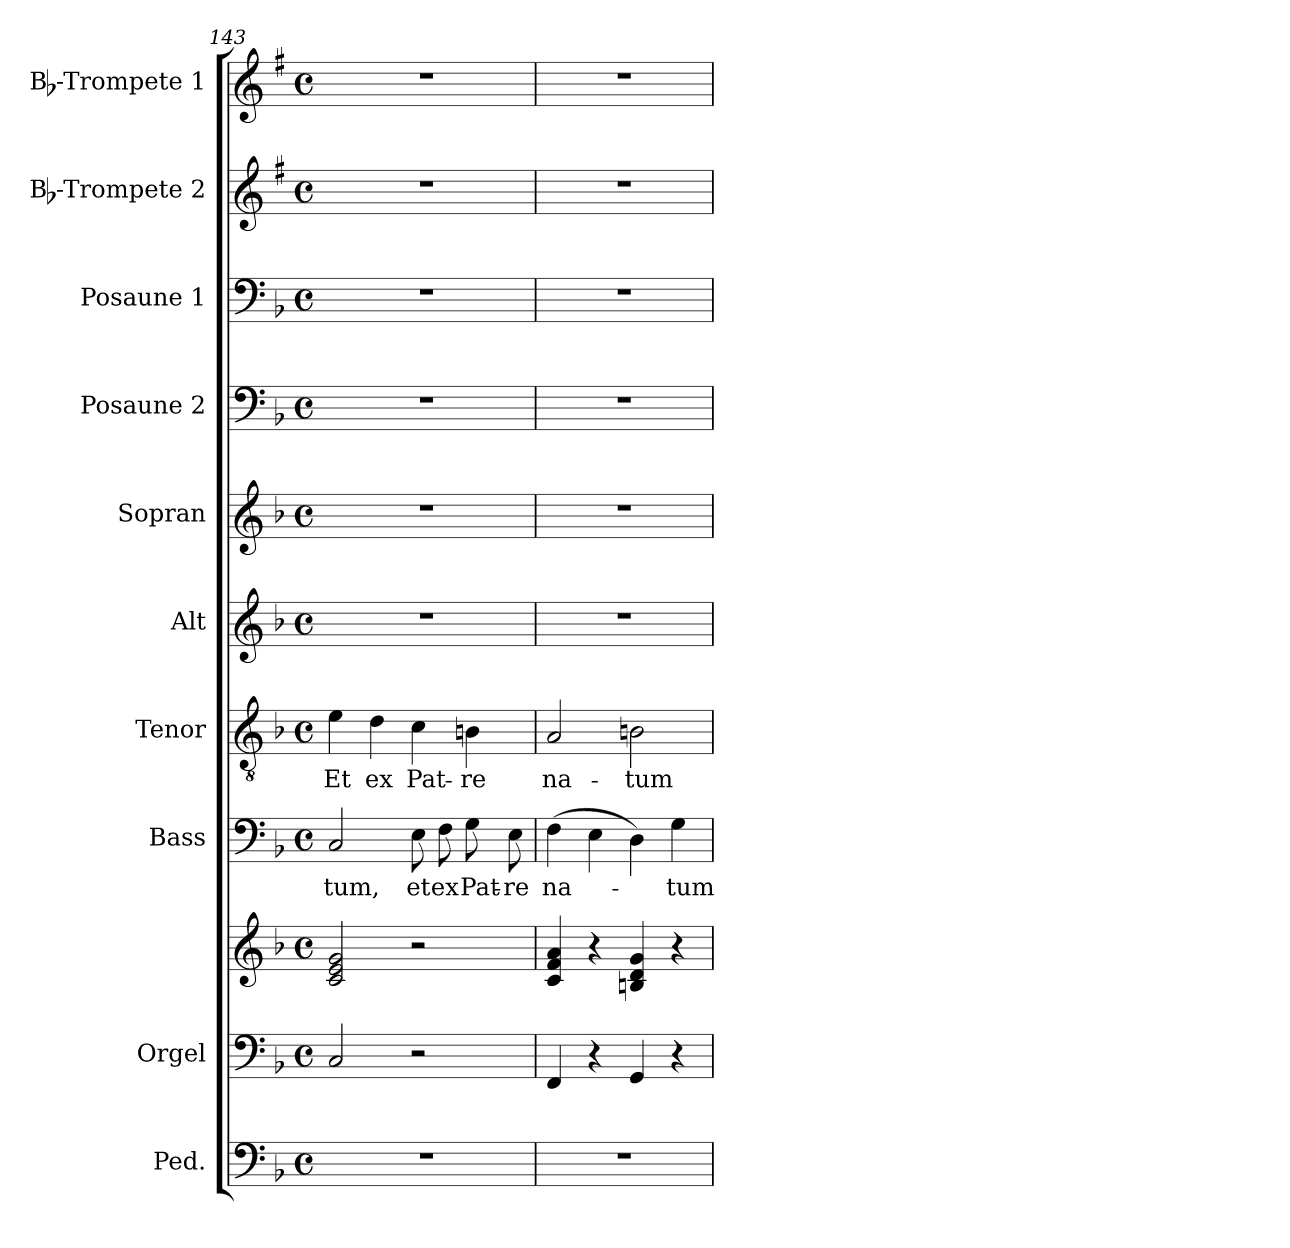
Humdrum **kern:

**kern	**kern	**kern	**kern	**text	**kern	**text	**kern	**kern	**kern	**kern	**kern	**kern
*part10	*part9	*part9	*part8	*part8	*part7	*part7	*part6	*part5	*part4	*part3	*part2	*part1
*staff11	*staff10	*staff9	*staff8	*staff8	*staff7	*staff7	*staff6	*staff5	*staff4	*staff3	*staff2	*staff1
*I"Ped.	*I"Orgel	*	*I"Bass	*	*I"Tenor	*	*I"Alt	*I"Sopran	*I"Posaune 2	*I"Posaune 1	*I"Bb-Trompete 2	*I"Bb-Trompete 1
*	*I'Org.	*	*I'B.	*	*I'T.	*	*I'A.	*I'S.	*I'Pos. 2	*I'Pos. 1	*I'Bb Trp. 2	*I'Bb Trp. 1
*clefF4	*clefF4	*clefG2	*clefF4	*	*clefGv2	*	*clefG2	*clefG2	*clefF4	*clefF4	*clefG2	*clefG2
*ITrd7c12	*	*	*	*	*	*	*	*	*	*	*ITrd1c2	*ITrd1c2
*k[b-]	*k[b-]	*k[b-]	*k[b-]	*	*k[b-]	*	*k[b-]	*k[b-]	*k[b-]	*k[b-]	*k[b-]	*k[b-]
*F:	*F:	*F:	*F:	*	*F:	*	*F:	*F:	*F:	*F:	*F:	*F:
*M4/4	*M4/4	*M4/4	*M4/4	*	*M4/4	*	*M4/4	*M4/4	*M4/4	*M4/4	*M4/4	*M4/4
*met(c)	*met(c)	*met(c)	*met(c)	*	*met(c)	*	*met(c)	*met(c)	*met(c)	*met(c)	*met(c)	*met(c)
=143	=143	=143	=143	=143	=143	=143	=143	=143	=143	=143	=143	=143
!	!	!	!	!LO:LY:b	!	!LO:LY:b	!	!	!	!	!	!
1r	2C/	2c/ 2e/ 2g/	2C/	-tum,	4e\	Et	1r	1r	1r	1r	1r	1r
!	!	!	!	!	!	!LO:LY:b	!	!	!	!	!	!
.	.	.	.	.	4d\	ex	.	.	.	.	.	.
!	!	!	!	!LO:LY:b	!	!LO:LY:b	!	!	!	!	!	!
.	2r	2r	8E\	et	4c\	Pat-	.	.	.	.	.	.
!	!	!	!	!LO:LY:b	!	!	!	!	!	!	!	!
.	.	.	8F\	ex	.	.	.	.	.	.	.	.
!	!	!	!	!LO:LY:b	!	!LO:LY:b	!	!	!	!	!	!
.	.	.	8G\	Pat-	4Bn\	-re	.	.	.	.	.	.
!	!	!	!	!LO:LY:b	!	!	!	!	!	!	!	!
.	.	.	8E\	-re	.	.	.	.	.	.	.	.
!!LO:PB:g=z
=144	=144	=144	=144	=144	=144	=144	=144	=144	=144	=144	=144	=144
!	!	!	!	!LO:LY:b	!	!LO:LY:b	!	!	!	!	!	!
1r	4FF/	4c/ 4f/ 4a/	(>4F\	na-	2A/	na-	1r	1r	1r	1r	1r	1r
.	4r	4r	4E\	.	.	.	.	.	.	.	.	.
!	!	!	!	!	!	!LO:LY:b	!	!	!	!	!	!
.	4GG/	4Bn/ 4d/ 4g/	4D\)	.	2Bn\	-tum	.	.	.	.	.	.
!	!	!	!	!LO:LY:b	!	!	!	!	!	!	!	!
.	4r	4r	4G\	-tum	.	.	.	.	.	.	.	.
=	=	=	=	=	=	=	=	=	=	=	=	=
*-	*-	*-	*-	*-	*-	*-	*-	*-	*-	*-	*-	*-
